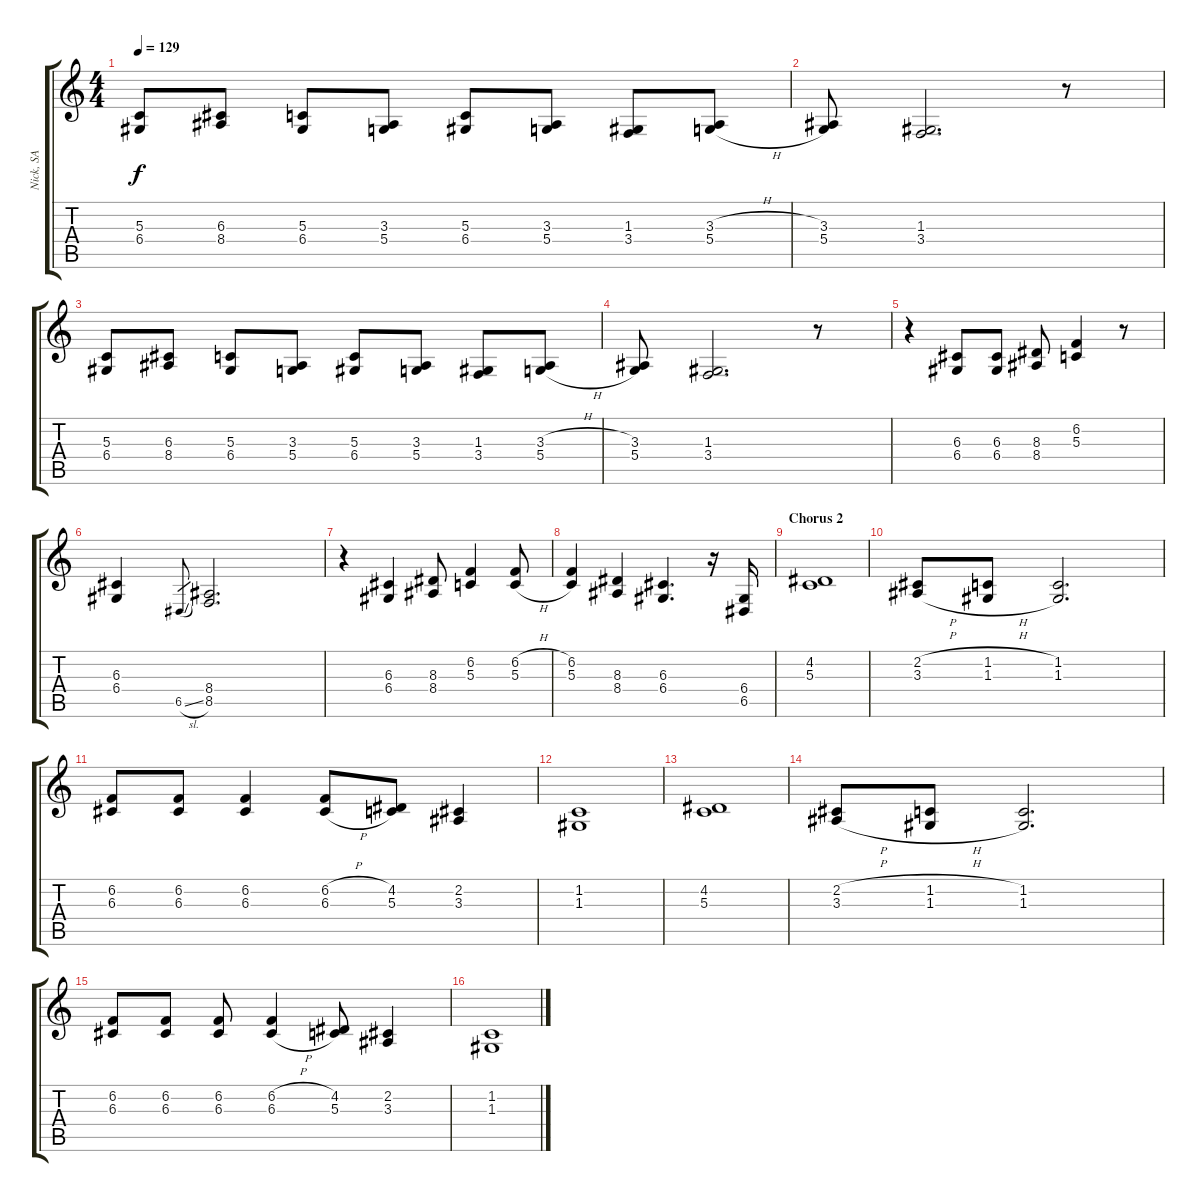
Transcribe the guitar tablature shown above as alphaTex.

\track ("Nick, SA" "Nick, SA") {instrument acousticgrandpiano}
\staff {score tabs}
\tuning (E4 B3 G3 D3 A2 E2) {hide}
\ts (4 4)
\tempo 129
\clef g2
\ks c
(5.3 6.4).8{dy f} (6.3 8.4).8 (5.3 6.4).8 (3.3 5.4).8 (5.3 6.4).8 (3.3 5.4).8 (1.3 3.4).8 (3.3{h} 5.4{h}).8 |
(3.3 5.4).8 (1.3 3.4).2{d} r.8 |
(5.3 6.4).8 (6.3 8.4).8 (5.3 6.4).8 (3.3 5.4).8 (5.3 6.4).8 (3.3 5.4).8 (1.3 3.4).8 (3.3{h} 5.4{h}).8 |
(3.3 5.4).8 (1.3 3.4).2{d} r.8 |
r.4 (6.3 6.4).8 (6.3 6.4).8 (8.3 8.4).8 (6.2 5.3).4 r.8 |
(6.3 6.4).4 6.5{sl}.8{gr} (8.4 8.5).2{d} |
r.4 (6.3 6.4).4 (8.3 8.4).8 (6.2 5.3).4 (6.2{h} 5.3{h}).8 |
(6.2 5.3).4 (8.3 8.4).4 (6.3 6.4).4{d} r.16 (6.4 6.5).16 |
\section ("" "Chorus 2")
(4.2 5.3).1 |
(2.2{h} 3.3{h}).8 (1.2{h} 1.3{h}).8 (1.2 1.3).2{d} |
(6.2 6.3).8 (6.2 6.3).8 (6.2 6.3).4 (6.2{h} 6.3{h}).8 (4.2 5.3).8 (2.2 3.3).4 |
(1.2 1.3).1 |
(4.2 5.3).1 |
(2.2{h} 3.3{h}).8 (1.2{h} 1.3{h}).8 (1.2 1.3).2{d} |
(6.2 6.3).8 (6.2 6.3).8 (6.2 6.3).8 (6.2{h} 6.3{h}).4 (4.2 5.3).8 (2.2 3.3).4 |
(1.2 1.3).1
